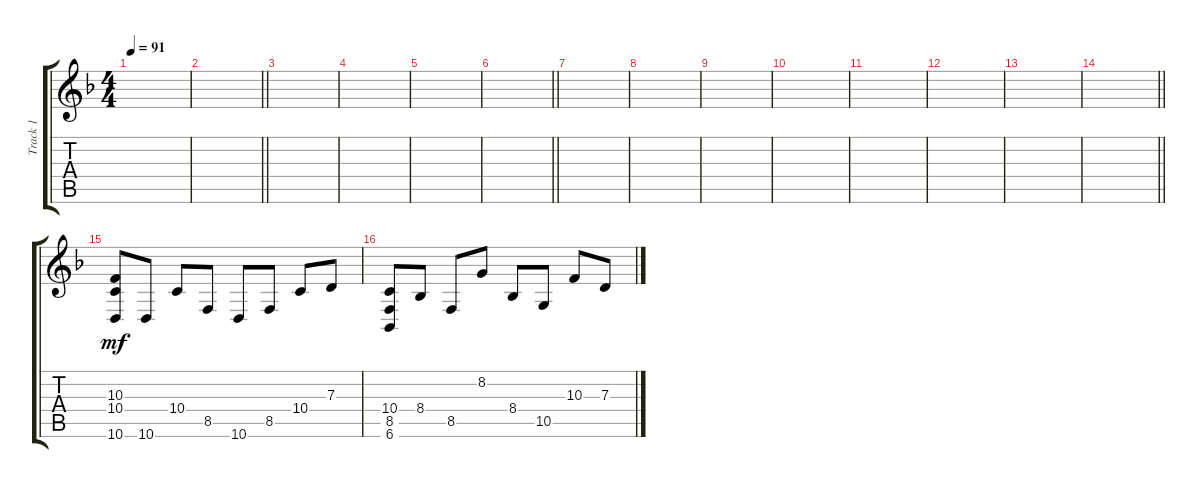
\track ("Track 1" "Track 1") {instrument brightacousticpiano}
\staff {score tabs}
\tuning (E4 B3 G3 D3 A2 E2) {hide}
\ts (4 4)
\tempo 91
\clef g2
\ks f
|
\barLineRight lightlight
|
|
|
|
\barLineRight lightlight
|
|
|
|
|
|
|
|
\barLineRight lightlight
|
(10.3 10.4 10.6).8{dy mf} 10.6.8 10.4.8 8.5.8 10.6.8 8.5.8 10.4.8 7.3.8 |
(10.4 8.5 6.6).8 8.4.8 8.5.8 8.2.8 8.4.8 10.5.8 10.3.8 7.3.8
